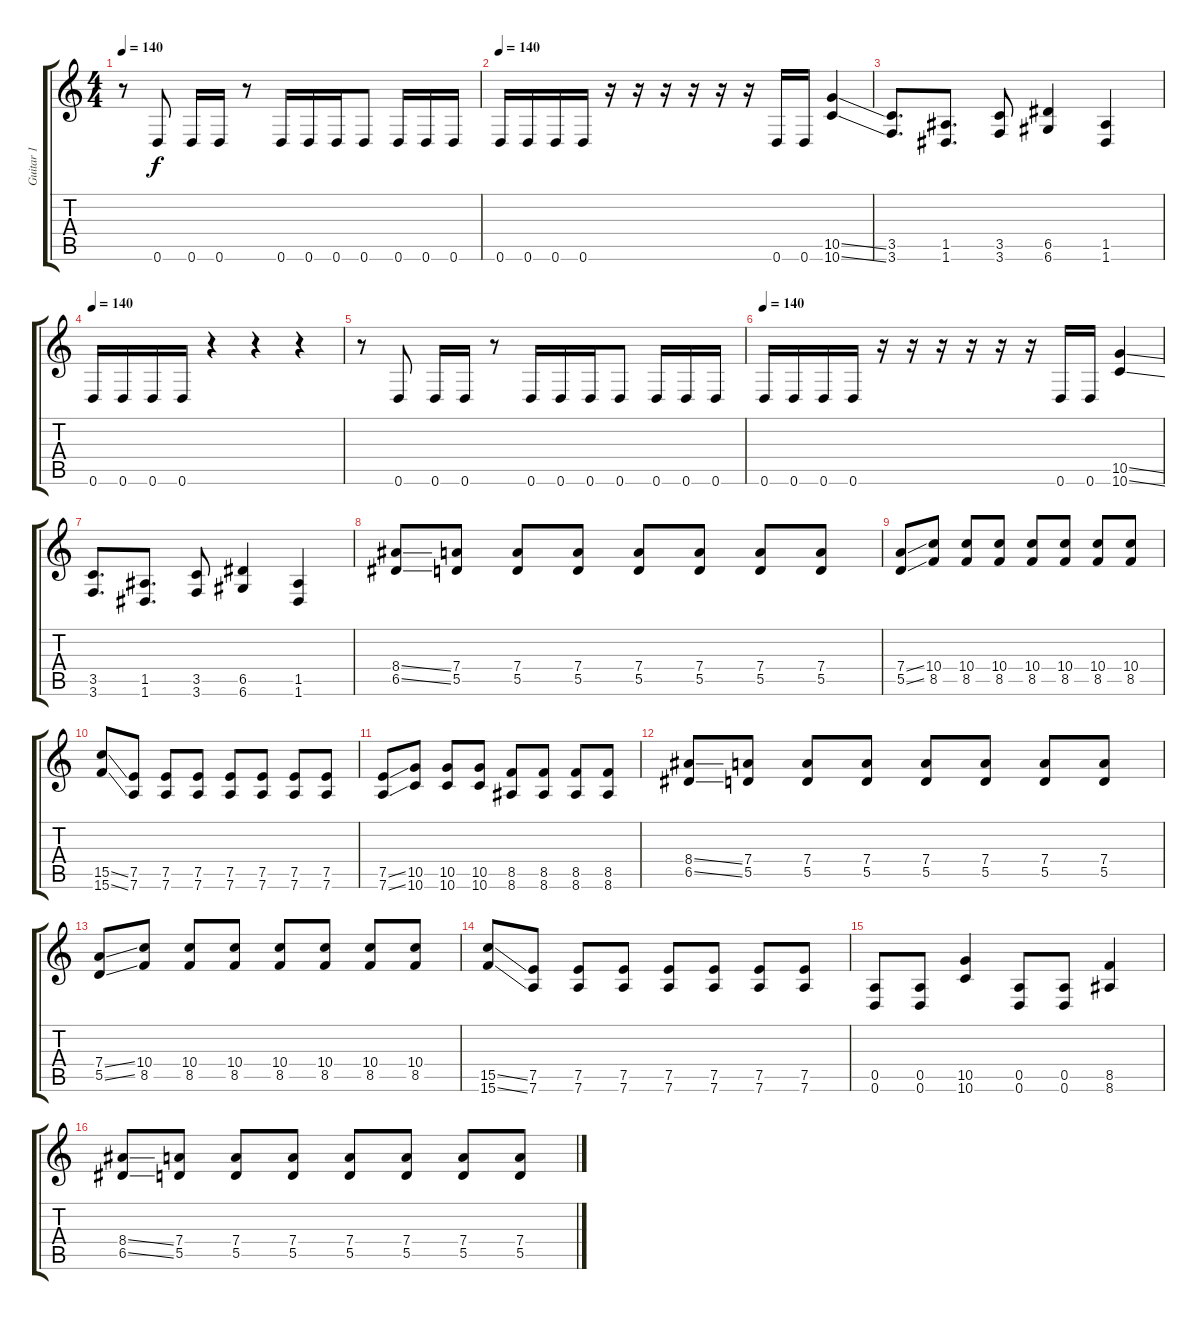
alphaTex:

\track ("Guitar 1" "Guitar 1") {instrument overdrivenguitar}
\staff {score tabs}
\tuning (E4 B3 G3 D3 A2 D2) {hide}
\ts (4 4)
\tempo 140
\clef g2
\ks c
r.8{dy f} 0.6.8 0.6.16 0.6.16 r.8 0.6.16 0.6.16 0.6.16 0.6.8 0.6.16 0.6.16 0.6.16 |
\tempo 140
0.6.16 0.6.16 0.6.16 0.6.16 r.16 r.16 r.16 r.16 r.16 r.16 0.6.16 0.6.16 (10.5{ss} 10.6{ss}).4 |
(3.5 3.6).8{d} (1.5 1.6).8{d} (3.5 3.6).8 (6.5 6.6).4 (1.5 1.6).4 |
\tempo 140
0.6.16 0.6.16 0.6.16 0.6.16 r.4 r.4 r.4 |
r.8 0.6.8 0.6.16 0.6.16 r.8 0.6.16 0.6.16 0.6.16 0.6.8 0.6.16 0.6.16 0.6.16 |
\tempo 140
0.6.16 0.6.16 0.6.16 0.6.16 r.16 r.16 r.16 r.16 r.16 r.16 0.6.16 0.6.16 (10.5{ss} 10.6{ss}).4 |
(3.5 3.6).8{d} (1.5 1.6).8{d} (3.5 3.6).8 (6.5 6.6).4 (1.5 1.6).4 |
(8.4{ss} 6.5{ss}).8 (7.4 5.5).8 (7.4 5.5).8 (7.4 5.5).8 (7.4 5.5).8 (7.4 5.5).8 (7.4 5.5).8 (7.4 5.5).8 |
(7.4{ss} 5.5{ss}).8 (10.4 8.5).8 (10.4 8.5).8 (10.4 8.5).8 (10.4 8.5).8 (10.4 8.5).8 (10.4 8.5).8 (10.4 8.5).8 |
(15.5{ss} 15.6{ss}).8 (7.5 7.6).8 (7.5 7.6).8 (7.5 7.6).8 (7.5 7.6).8 (7.5 7.6).8 (7.5 7.6).8 (7.5 7.6).8 |
(7.5{ss} 7.6{ss}).8 (10.5 10.6).8 (10.5 10.6).8 (10.5 10.6).8 (8.5 8.6).8 (8.5 8.6).8 (8.5 8.6).8 (8.5 8.6).8 |
(8.4{ss} 6.5{ss}).8 (7.4 5.5).8 (7.4 5.5).8 (7.4 5.5).8 (7.4 5.5).8 (7.4 5.5).8 (7.4 5.5).8 (7.4 5.5).8 |
(7.4{ss} 5.5{ss}).8 (10.4 8.5).8 (10.4 8.5).8 (10.4 8.5).8 (10.4 8.5).8 (10.4 8.5).8 (10.4 8.5).8 (10.4 8.5).8 |
(15.5{ss} 15.6{ss}).8 (7.5 7.6).8 (7.5 7.6).8 (7.5 7.6).8 (7.5 7.6).8 (7.5 7.6).8 (7.5 7.6).8 (7.5 7.6).8 |
(0.5 0.6).8 (0.5 0.6).8 (10.5 10.6).4 (0.5 0.6).8 (0.5 0.6).8 (8.5 8.6).4 |
(8.4{ss} 6.5{ss}).8 (7.4 5.5).8 (7.4 5.5).8 (7.4 5.5).8 (7.4 5.5).8 (7.4 5.5).8 (7.4 5.5).8 (7.4 5.5).8
